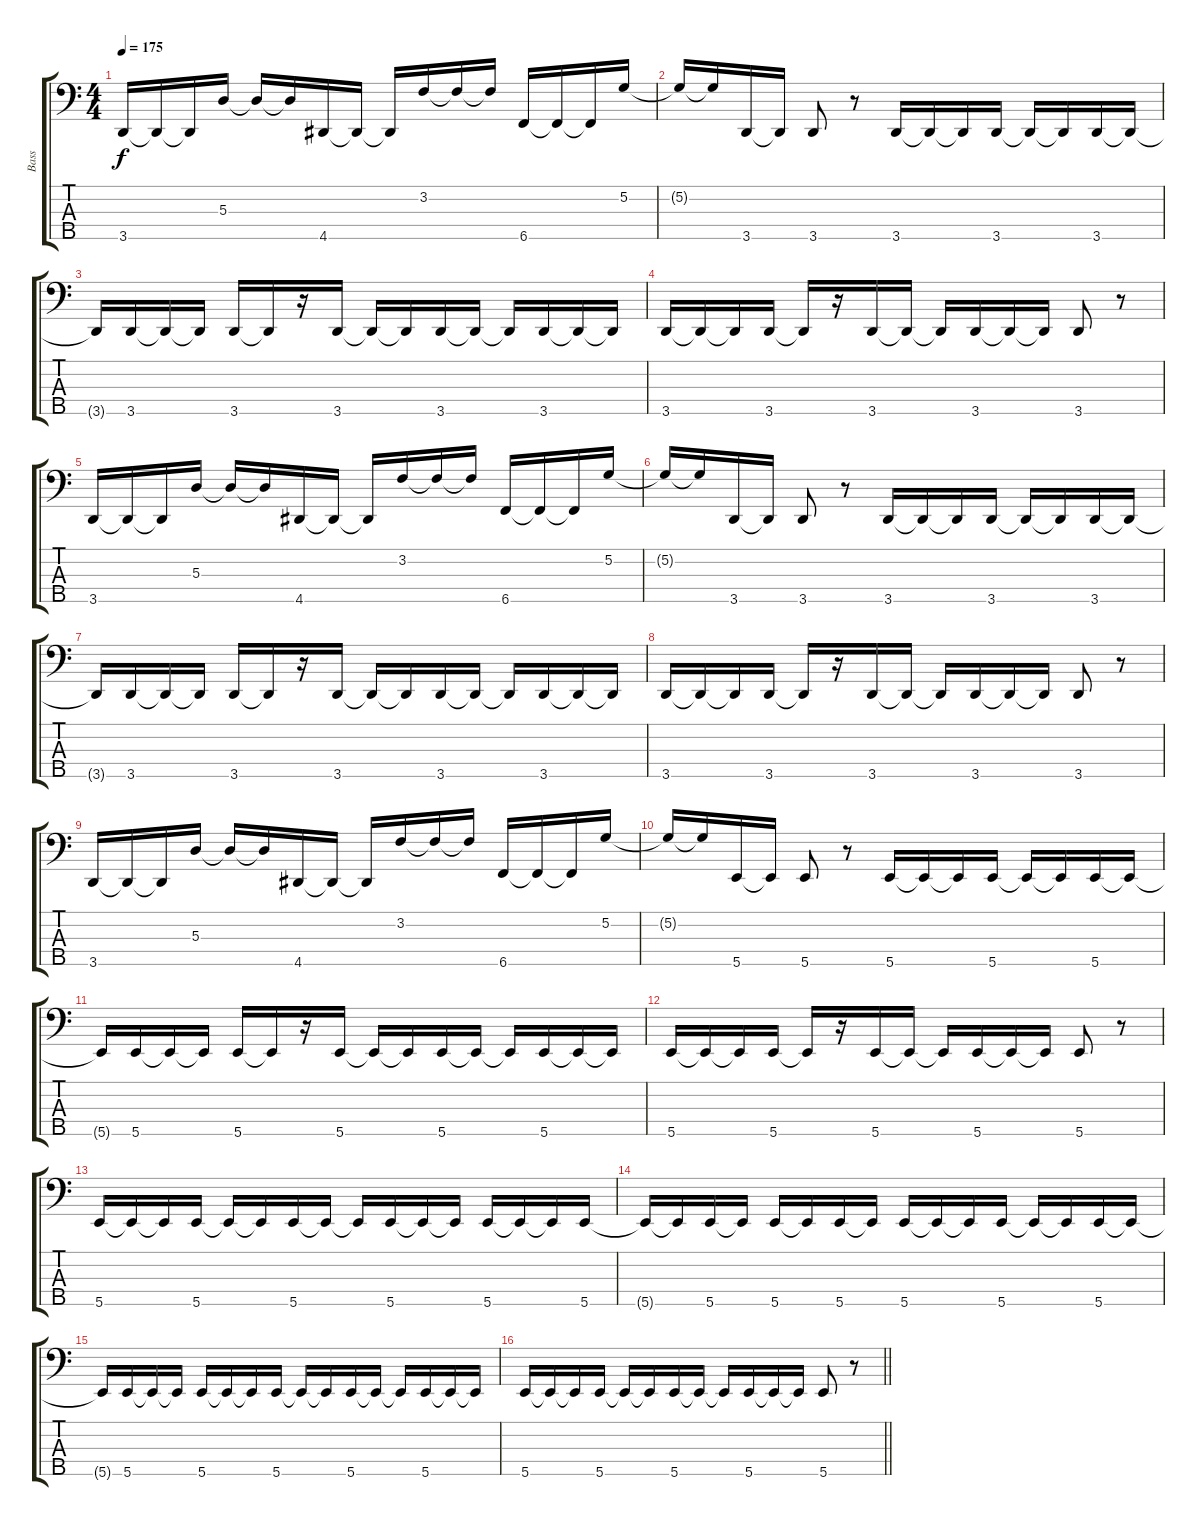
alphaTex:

\track ("Bass" "Bass") {instrument electricbassfinger}
\staff {score tabs}
\tuning (G2 D2 A1 E1 B0) {hide}
\ts (4 4)
\tempo 175
\clef f4
\ks c
3.5.16{dy f} 3.5{t}.16 3.5{t}.16 5.3.16 5.3{t}.16 5.3{t}.16 4.5.16 4.5{t}.16 4.5{t}.16 3.2.16 3.2{t}.16 3.2{t}.16 6.5.16 6.5{t}.16 6.5{t}.16 5.2.16 |
5.2{t}.16 5.2{t}.16 3.5.16 3.5{t}.16 3.5.8 r.8 3.5.16 3.5{t}.16 3.5{t}.16 3.5.16 3.5{t}.16 3.5{t}.16 3.5.16 3.5{t}.16 |
3.5{t}.16 3.5.16 3.5{t}.16 3.5{t}.16 3.5.16 3.5{t}.16 r.16 3.5.16 3.5{t}.16 3.5{t}.16 3.5.16 3.5{t}.16 3.5{t}.16 3.5.16 3.5{t}.16 3.5{t}.16 |
3.5.16 3.5{t}.16 3.5{t}.16 3.5.16 3.5{t}.16 r.16 3.5.16 3.5{t}.16 3.5{t}.16 3.5.16 3.5{t}.16 3.5{t}.16 3.5.8 r.8 |
3.5.16 3.5{t}.16 3.5{t}.16 5.3.16 5.3{t}.16 5.3{t}.16 4.5.16 4.5{t}.16 4.5{t}.16 3.2.16 3.2{t}.16 3.2{t}.16 6.5.16 6.5{t}.16 6.5{t}.16 5.2.16 |
5.2{t}.16 5.2{t}.16 3.5.16 3.5{t}.16 3.5.8 r.8 3.5.16 3.5{t}.16 3.5{t}.16 3.5.16 3.5{t}.16 3.5{t}.16 3.5.16 3.5{t}.16 |
3.5{t}.16 3.5.16 3.5{t}.16 3.5{t}.16 3.5.16 3.5{t}.16 r.16 3.5.16 3.5{t}.16 3.5{t}.16 3.5.16 3.5{t}.16 3.5{t}.16 3.5.16 3.5{t}.16 3.5{t}.16 |
3.5.16 3.5{t}.16 3.5{t}.16 3.5.16 3.5{t}.16 r.16 3.5.16 3.5{t}.16 3.5{t}.16 3.5.16 3.5{t}.16 3.5{t}.16 3.5.8 r.8 |
3.5.16 3.5{t}.16 3.5{t}.16 5.3.16 5.3{t}.16 5.3{t}.16 4.5.16 4.5{t}.16 4.5{t}.16 3.2.16 3.2{t}.16 3.2{t}.16 6.5.16 6.5{t}.16 6.5{t}.16 5.2.16 |
5.2{t}.16 5.2{t}.16 5.5.16 5.5{t}.16 5.5.8 r.8 5.5.16 5.5{t}.16 5.5{t}.16 5.5.16 5.5{t}.16 5.5{t}.16 5.5.16 5.5{t}.16 |
5.5{t}.16 5.5.16 5.5{t}.16 5.5{t}.16 5.5.16 5.5{t}.16 r.16 5.5.16 5.5{t}.16 5.5{t}.16 5.5.16 5.5{t}.16 5.5{t}.16 5.5.16 5.5{t}.16 5.5{t}.16 |
5.5.16 5.5{t}.16 5.5{t}.16 5.5.16 5.5{t}.16 r.16 5.5.16 5.5{t}.16 5.5{t}.16 5.5.16 5.5{t}.16 5.5{t}.16 5.5.8 r.8 |
5.5.16 5.5{t}.16 5.5{t}.16 5.5.16 5.5{t}.16 5.5{t}.16 5.5.16 5.5{t}.16 5.5{t}.16 5.5.16 5.5{t}.16 5.5{t}.16 5.5.16 5.5{t}.16 5.5{t}.16 5.5.16 |
5.5{t}.16 5.5{t}.16 5.5.16 5.5{t}.16 5.5.16 5.5{t}.16 5.5.16 5.5{t}.16 5.5.16 5.5{t}.16 5.5{t}.16 5.5.16 5.5{t}.16 5.5{t}.16 5.5.16 5.5{t}.16 |
5.5{t}.16 5.5.16 5.5{t}.16 5.5{t}.16 5.5.16 5.5{t}.16 5.5{t}.16 5.5.16 5.5{t}.16 5.5{t}.16 5.5.16 5.5{t}.16 5.5{t}.16 5.5.16 5.5{t}.16 5.5{t}.16 |
\barLineRight lightlight
5.5.16 5.5{t}.16 5.5{t}.16 5.5.16 5.5{t}.16 5.5{t}.16 5.5.16 5.5{t}.16 5.5{t}.16 5.5.16 5.5{t}.16 5.5{t}.16 5.5.8 r.8
